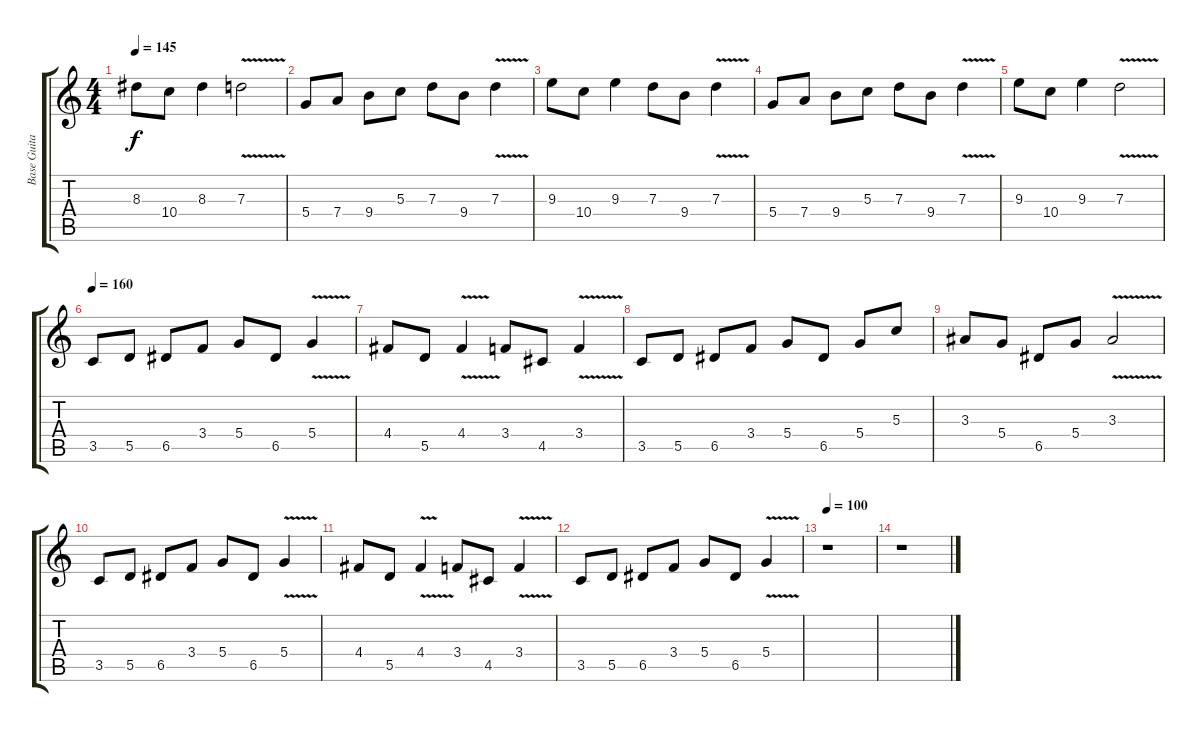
\track ("Base Guitar" "Base Guita") {instrument distortionguitar}
\staff {score tabs}
\tuning (E4 B3 G3 D3 A2 E2) {hide}
\ts (4 4)
\tempo 145
\clef g2
\ks c
8.3.8{dy f} 10.4.8 8.3.4 7.3{v}.2 |
5.4.8 7.4.8 9.4.8 5.3.8 7.3.8 9.4.8 7.3{v}.4 |
9.3.8 10.4.8 9.3.4 7.3.8 9.4.8 7.3{v}.4 |
5.4.8 7.4.8 9.4.8 5.3.8 7.3.8 9.4.8 7.3{v}.4 |
9.3.8 10.4.8 9.3.4 7.3{v}.2 |
\tempo 160
3.5.8 5.5.8 6.5.8 3.4.8 5.4.8 6.5.8 5.4{v}.4 |
4.4.8 5.5.8 4.4{v}.4 3.4.8 4.5.8 3.4{v}.4 |
3.5.8 5.5.8 6.5.8 3.4.8 5.4.8 6.5.8 5.4.8 5.3.8 |
3.3.8 5.4.8 6.5.8 5.4.8 3.3{v}.2 |
3.5.8 5.5.8 6.5.8 3.4.8 5.4.8 6.5.8 5.4{v}.4 |
4.4.8 5.5.8 4.4{v}.4 3.4.8 4.5.8 3.4{v}.4 |
3.5.8 5.5.8 6.5.8 3.4.8 5.4.8 6.5.8 5.4{v}.4 |
\tempo 100
r.1 |
r.1
